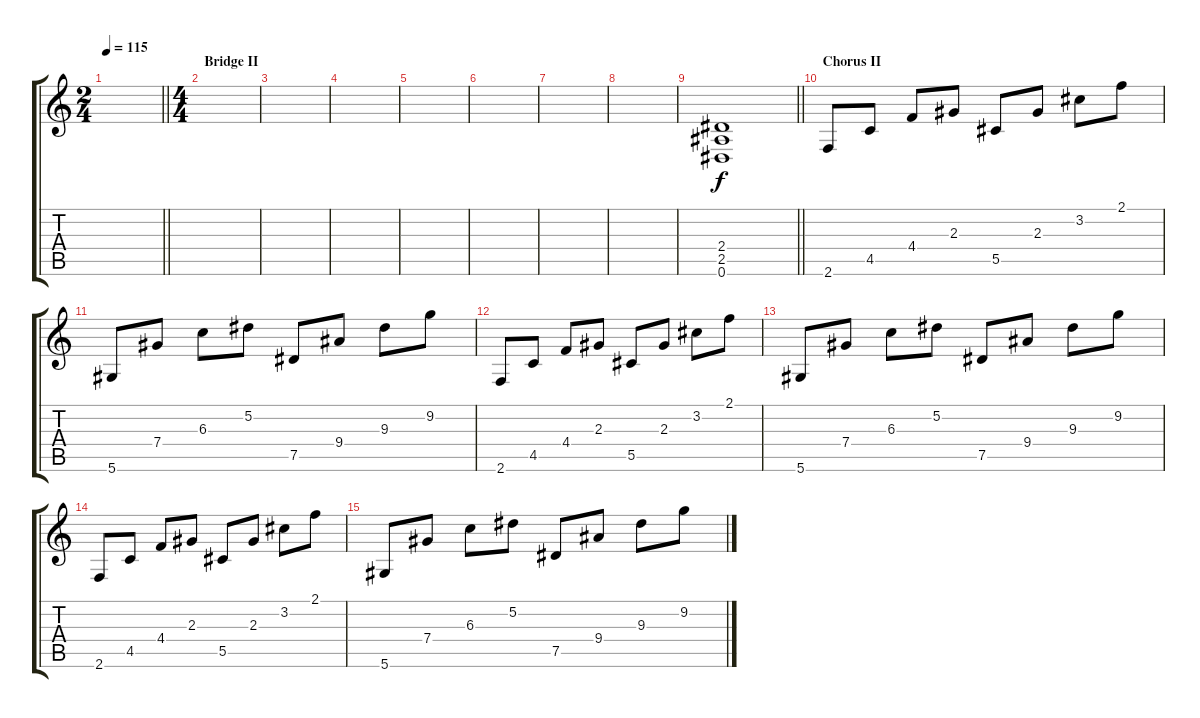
\track "" {instrument distortionguitar}
\staff {score tabs}
\tuning (Eb4 Bb3 Gb3 Db3 Ab2 Eb2) {hide}
\ts (2 4)
\tempo 115
\clef g2
\barLineRight lightlight
\ks c
|
\ts (4 4)
\section ("" "Bridge II")
|
|
|
|
|
|
|
\barLineRight lightlight
(2.4 2.5 0.6).1 |
\section ("" "Chorus II ")
2.6.8 4.5.8 4.4.8 2.3.8 5.5.8 2.3.8 3.2.8 2.1.8 |
5.6.8 7.4.8 6.3.8 5.2.8 7.5.8 9.4.8 9.3.8 9.2.8 |
2.6.8 4.5.8 4.4.8 2.3.8 5.5.8 2.3.8 3.2.8 2.1.8 |
5.6.8 7.4.8 6.3.8 5.2.8 7.5.8 9.4.8 9.3.8 9.2.8 |
2.6.8 4.5.8 4.4.8 2.3.8 5.5.8 2.3.8 3.2.8 2.1.8 |
5.6.8 7.4.8 6.3.8 5.2.8 7.5.8 9.4.8 9.3.8 9.2.8
